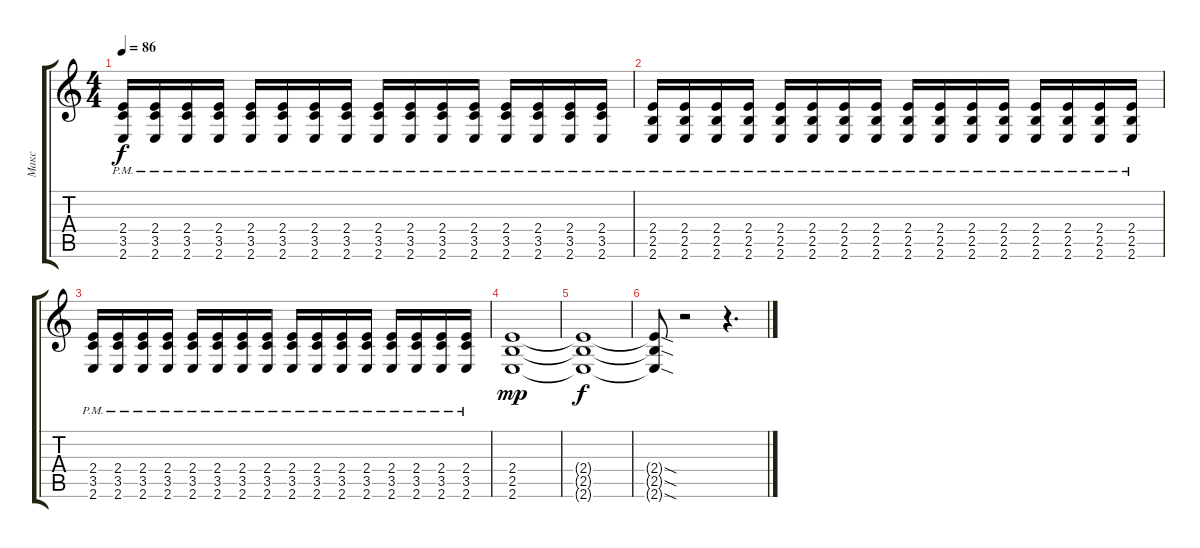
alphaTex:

\track ("Макс" "Макс") {instrument distortionguitar}
\staff {score tabs}
\tuning (E4 B3 G3 D3 A2 D2) {hide}
\ts (4 4)
\tempo 86
\clef g2
\ks c
(2.4{pm} 3.5{pm} 2.6{pm}).16{dy f} (2.4{pm} 3.5{pm} 2.6{pm}).16 (2.4{pm} 3.5{pm} 2.6{pm}).16 (2.4{pm} 3.5{pm} 2.6{pm}).16 (2.4{pm} 3.5{pm} 2.6{pm}).16 (2.4{pm} 3.5{pm} 2.6{pm}).16 (2.4{pm} 3.5{pm} 2.6{pm}).16 (2.4{pm} 3.5{pm} 2.6{pm}).16 (2.4{pm} 3.5{pm} 2.6{pm}).16 (2.4{pm} 3.5{pm} 2.6{pm}).16 (2.4{pm} 3.5{pm} 2.6{pm}).16 (2.4{pm} 3.5{pm} 2.6{pm}).16 (2.4{pm} 3.5{pm} 2.6{pm}).16 (2.4{pm} 3.5{pm} 2.6{pm}).16 (2.4{pm} 3.5{pm} 2.6{pm}).16 (2.4{pm} 3.5{pm} 2.6{pm}).16 |
(2.4{pm} 2.5{pm} 2.6{pm}).16 (2.4{pm} 2.5{pm} 2.6{pm}).16 (2.4{pm} 2.5{pm} 2.6{pm}).16 (2.4{pm} 2.5{pm} 2.6{pm}).16 (2.4{pm} 2.5{pm} 2.6{pm}).16 (2.4{pm} 2.5{pm} 2.6{pm}).16 (2.4{pm} 2.5{pm} 2.6{pm}).16 (2.4{pm} 2.5{pm} 2.6{pm}).16 (2.4{pm} 2.5{pm} 2.6{pm}).16 (2.4{pm} 2.5{pm} 2.6{pm}).16 (2.4{pm} 2.5{pm} 2.6{pm}).16 (2.4{pm} 2.5{pm} 2.6{pm}).16 (2.4{pm} 2.5{pm} 2.6{pm}).16 (2.4{pm} 2.5{pm} 2.6{pm}).16 (2.4{pm} 2.5{pm} 2.6{pm}).16 (2.4{pm} 2.5{pm} 2.6{pm}).16 |
(2.4{pm} 3.5{pm} 2.6{pm}).16 (2.4{pm} 3.5{pm} 2.6{pm}).16 (2.4{pm} 3.5{pm} 2.6{pm}).16 (2.4{pm} 3.5{pm} 2.6{pm}).16 (2.4{pm} 3.5{pm} 2.6{pm}).16 (2.4{pm} 3.5{pm} 2.6{pm}).16 (2.4{pm} 3.5{pm} 2.6{pm}).16 (2.4{pm} 3.5{pm} 2.6{pm}).16 (2.4{pm} 3.5{pm} 2.6{pm}).16 (2.4{pm} 3.5{pm} 2.6{pm}).16 (2.4{pm} 3.5{pm} 2.6{pm}).16 (2.4{pm} 3.5{pm} 2.6{pm}).16 (2.4{pm} 3.5{pm} 2.6{pm}).16 (2.4{pm} 3.5{pm} 2.6{pm}).16 (2.4{pm} 3.5{pm} 2.6{pm}).16 (2.4{pm} 3.5{pm} 2.6{pm}).16 |
(2.4 2.5 2.6).1{dy mp} |
(2.4{t} 2.5{t} 2.6{t}).1{dy f} |
(2.4{sod t} 2.5{sod t} 2.6{sod t}).8 r.2 r.4{d}
